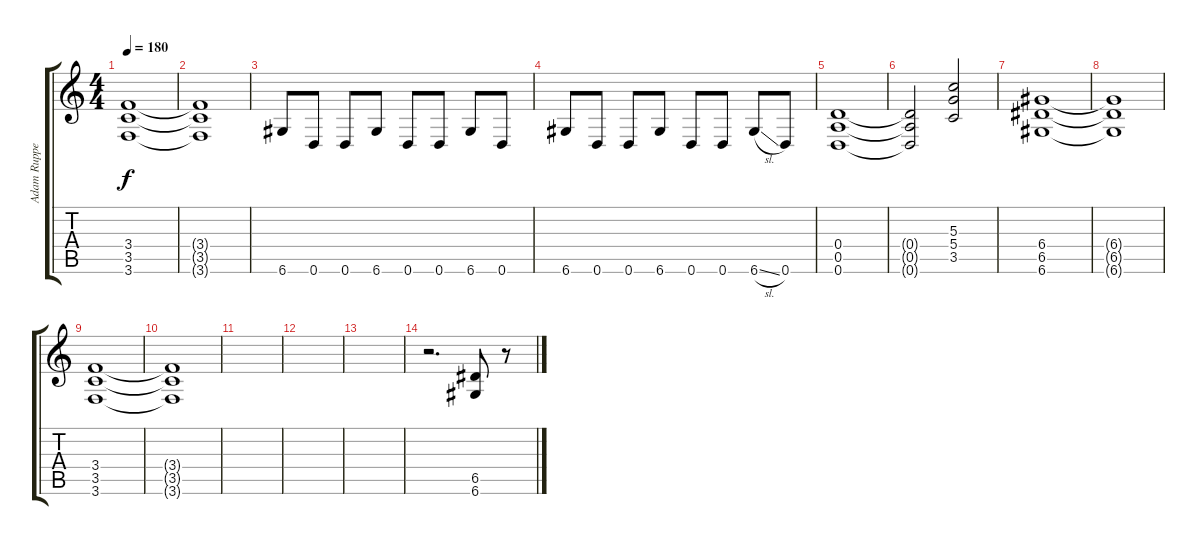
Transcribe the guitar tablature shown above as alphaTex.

\track ("Adam Ruppel" "Adam Ruppe") {instrument distortionguitar}
\staff {score tabs}
\tuning (E4 B3 G3 D3 A2 D2) {hide}
\ts (4 4)
\tempo 180
\clef g2
\ks c
(3.4 3.5 3.6).1{dy f} |
(3.4{t} 3.5{t} 3.6{t}).1 |
6.6.8 0.6.8 0.6.8 6.6.8 0.6.8 0.6.8 6.6.8 0.6.8 |
6.6.8 0.6.8 0.6.8 6.6.8 0.6.8 0.6.8 6.6{sl}.8 0.6.8 |
(0.4 0.5 0.6).1 |
(0.4{t} 0.5{t} 0.6{t}).2 (5.3 5.4 3.5).2 |
(6.4 6.5 6.6).1 |
(6.4{t} 6.5{t} 6.6{t}).1 |
(3.4 3.5 3.6).1 |
(3.4{t} 3.5{t} 3.6{t}).1 |
|
|
|
r.2{d} (6.5 6.6).8 r.8
